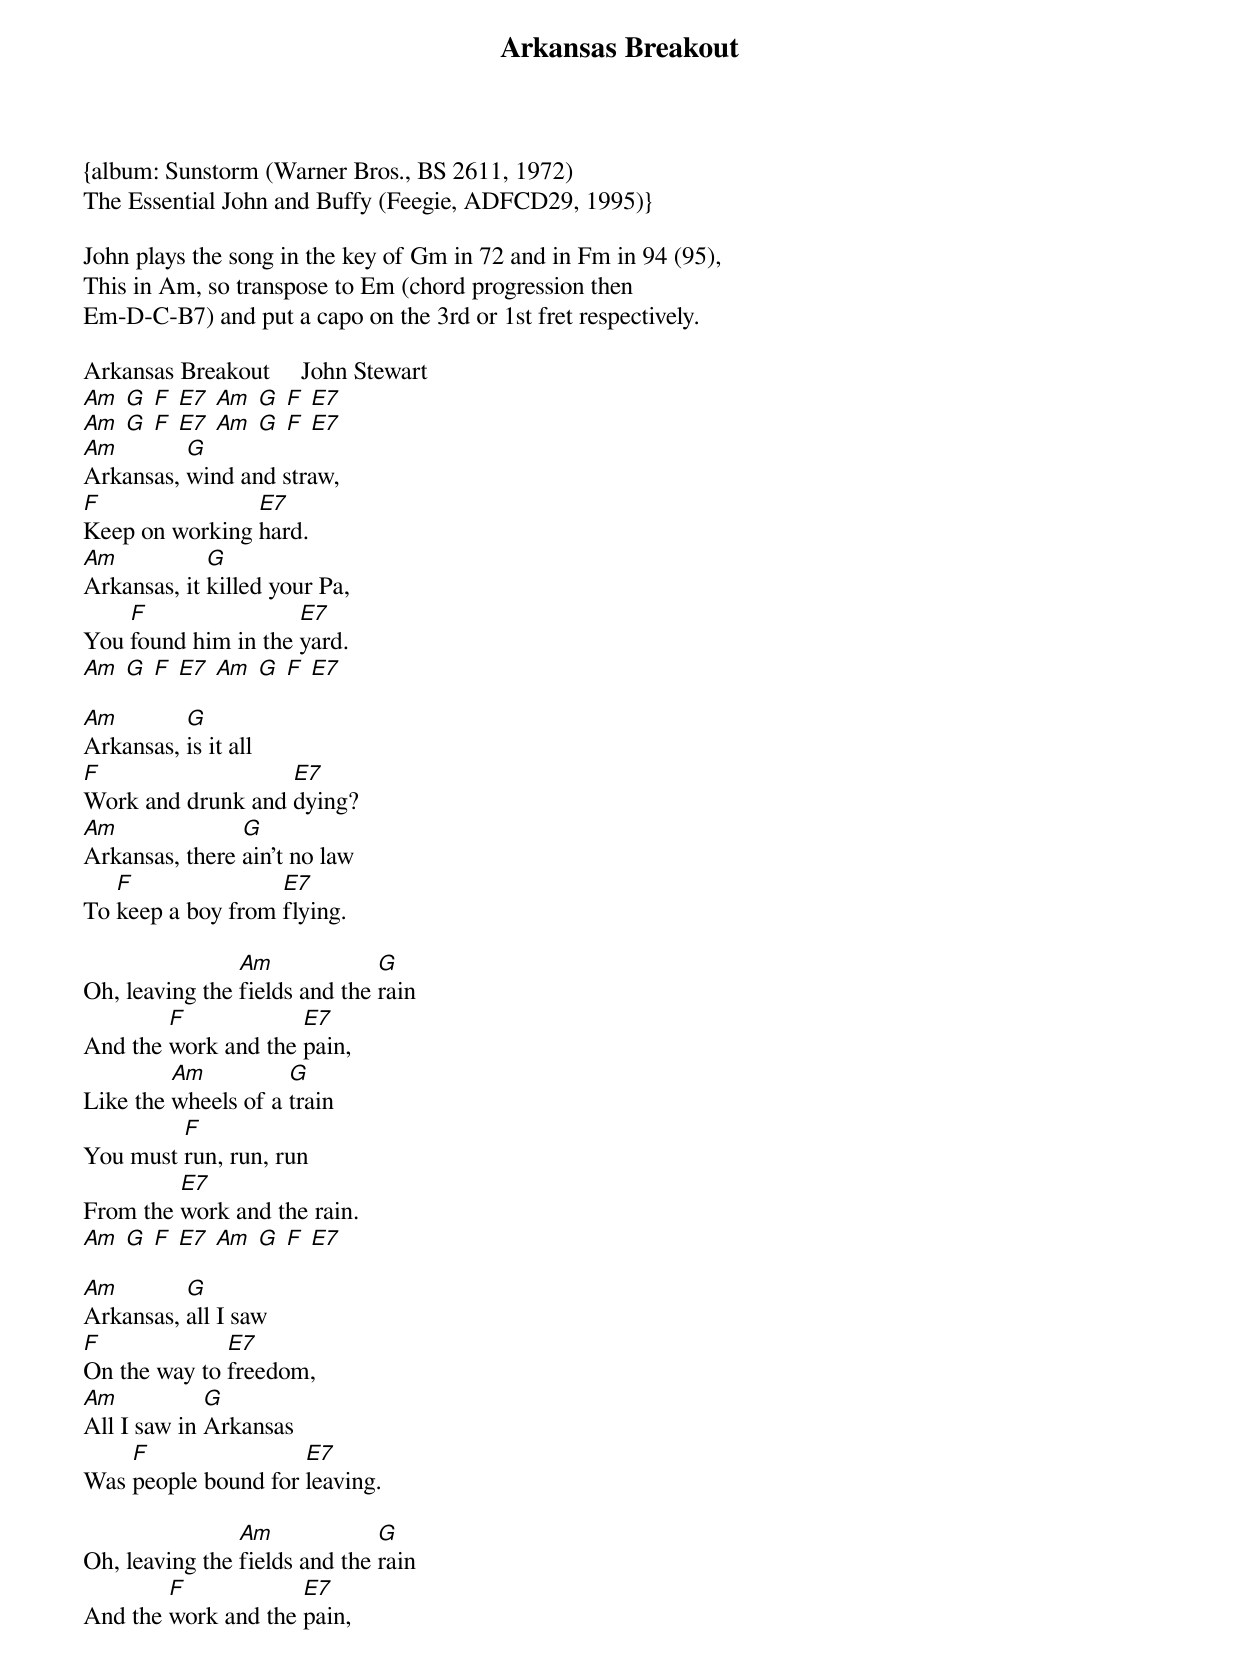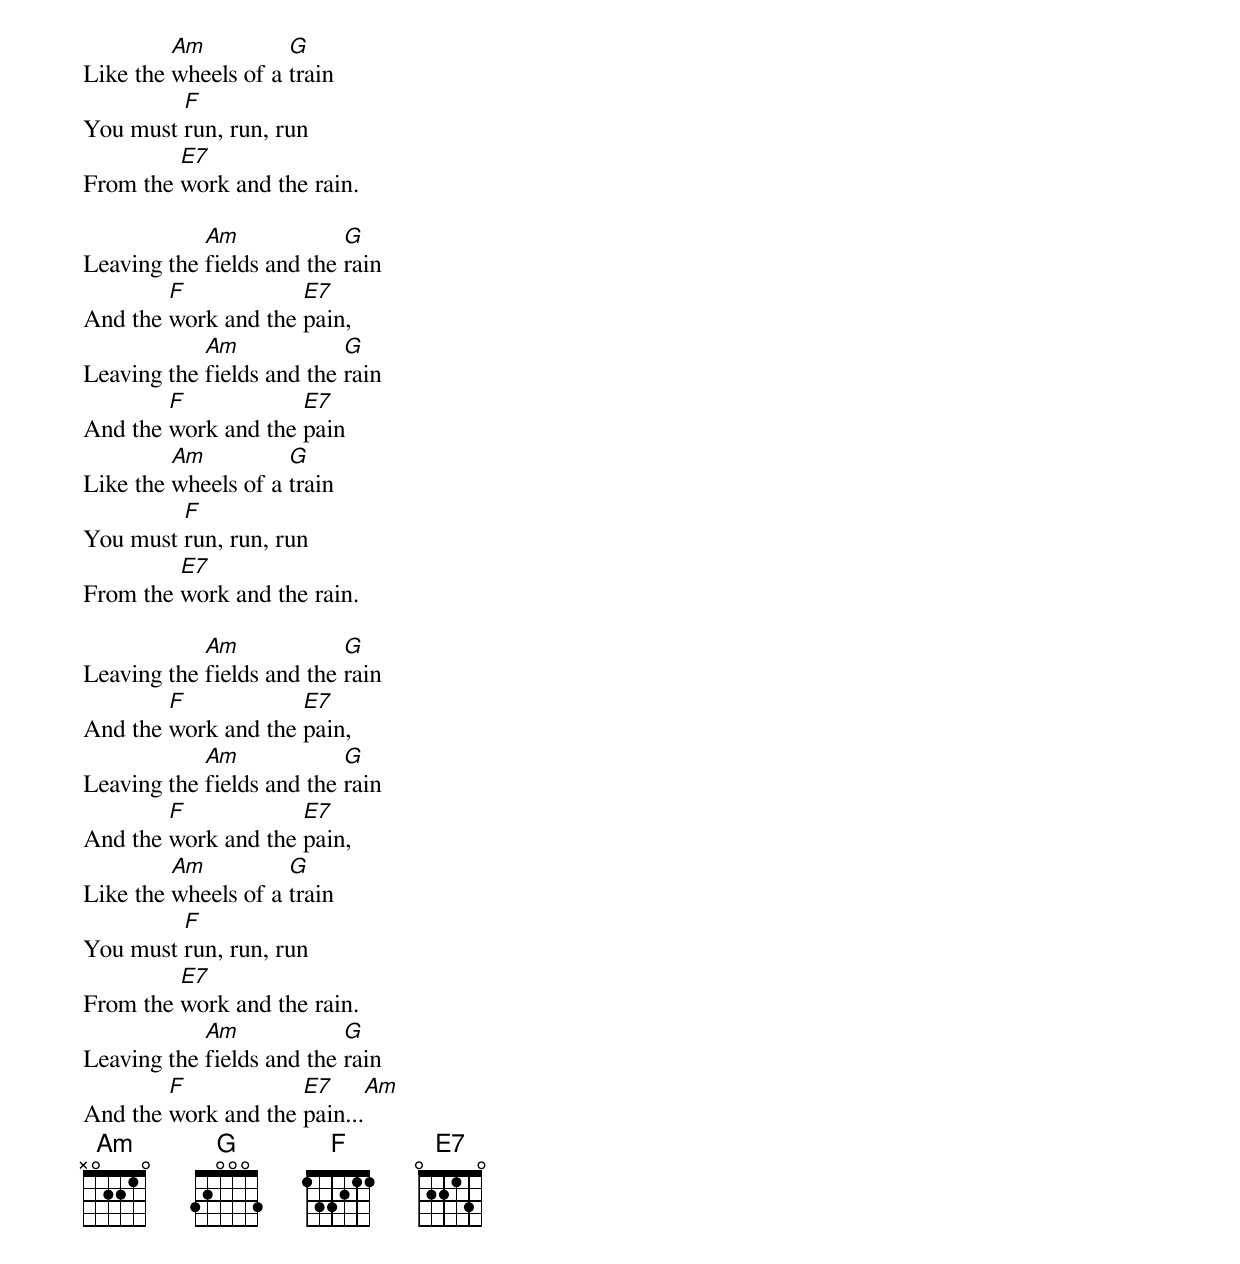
{title: Arkansas Breakout}
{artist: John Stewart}
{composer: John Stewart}
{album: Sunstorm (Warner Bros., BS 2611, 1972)
The Essential John and Buffy (Feegie, ADFCD29, 1995)}

John plays the song in the key of Gm in 72 and in Fm in 94 (95),
This in Am, so transpose to Em (chord progression then
Em-D-C-B7) and put a capo on the 3rd or 1st fret respectively.

Arkansas Breakout     John Stewart
[Am] [G] [F] [E7] [Am] [G] [F] [E7]
[Am] [G] [F] [E7] [Am] [G] [F] [E7]
[Am]Arkansas, [G]wind and straw,
[F]Keep on working [E7]hard.
[Am]Arkansas, it [G]killed your Pa,
You [F]found him in the [E7]yard.
[Am] [G] [F] [E7] [Am] [G] [F] [E7]

[Am]Arkansas, [G]is it all
[F]Work and drunk and [E7]dying?
[Am]Arkansas, there [G]ain't no law
To [F]keep a boy from [E7]flying.

Oh, leaving the [Am]fields and the [G]rain
And the [F]work and the [E7]pain,
Like the [Am]wheels of a [G]train
You must [F]run, run, run
From the [E7]work and the rain.
[Am] [G] [F] [E7] [Am] [G] [F] [E7]

[Am]Arkansas, [G]all I saw
[F]On the way to [E7]freedom,
[Am]All I saw in [G]Arkansas
Was [F]people bound for [E7]leaving.

Oh, leaving the [Am]fields and the [G]rain
And the [F]work and the [E7]pain,
Like the [Am]wheels of a [G]train
You must [F]run, run, run
From the [E7]work and the rain.

Leaving the [Am]fields and the [G]rain
And the [F]work and the [E7]pain,
Leaving the [Am]fields and the [G]rain
And the [F]work and the [E7]pain
Like the [Am]wheels of a [G]train
You must [F]run, run, run
From the [E7]work and the rain.

Leaving the [Am]fields and the [G]rain
And the [F]work and the [E7]pain,
Leaving the [Am]fields and the [G]rain
And the [F]work and the [E7]pain,
Like the [Am]wheels of a [G]train
You must [F]run, run, run
From the [E7]work and the rain.
Leaving the [Am]fields and the [G]rain
And the [F]work and the [E7]pain...[Am]
